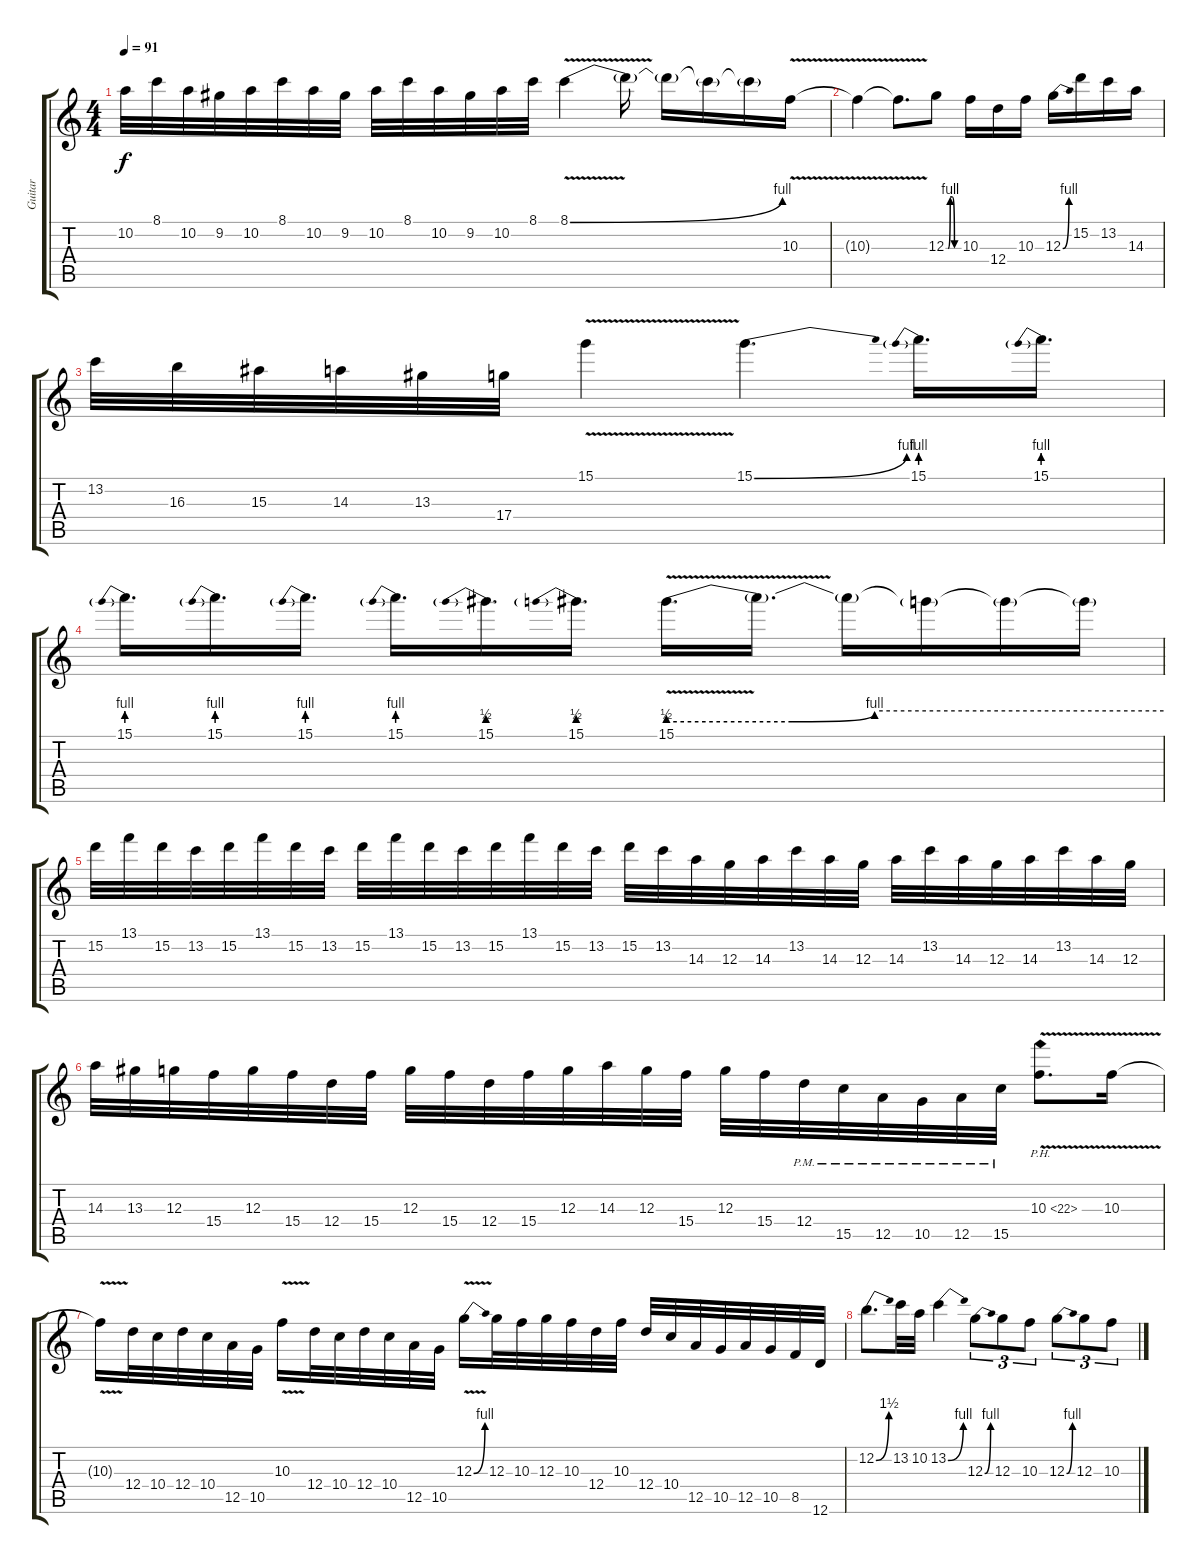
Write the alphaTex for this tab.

\track ("Guitar" "Guitar") {instrument overdrivenguitar}
\staff {score tabs}
\tuning (E4 B3 G3 D3 A2 D2) {hide}
\ts (4 4)
\tempo 91
\clef g2
\ks c
10.2.32{dy f balance 8} 8.1.32 10.2.32 9.2.32 10.2.32 8.1.32 10.2.32 9.2.32 10.2.32 8.1.32 10.2.32 9.2.32 10.2.32 8.1.32 8.1{be (bend 0 0 60 4) v}.4 8.1{t}.16 8.1{t}.16 8.1{t}.16 8.1{t}.16 10.3{v}.16 |
10.3{v t}.4 10.3{t}.8{d} 12.3{be (custom 0 0 10 0 20 4 30 4 40 0 60 0)}.8 10.3.16 12.4.16 10.3.16 12.3{be (bend 0 0 60 4)}.16 15.2.16 13.2.16 14.3.16 |
13.2.32 16.3.32 15.3.32 14.3.32 13.3.32 17.4.32 15.1{v}.4 15.1{be (bend 0 0 60 4)}.4{d} 15.1{be (prebend 0 4 60 4)}.16{d} 15.1{be (prebend 0 4 60 4)}.16{d} |
15.1{be (prebend 0 4 60 4)}.16{d} 15.1{be (prebend 0 4 60 4)}.16{d} 15.1{be (prebend 0 4 60 4)}.16{d} 15.1{be (prebend 0 4 60 4)}.16{d} 15.1{be (prebend 0 2 60 2)}.16{d} 15.1{be (prebend 0 2 60 2)}.16{d} 15.1{be (custom 0 2 15 2 25 4 60 4) v}.16{d} 15.1{t}.16{d} 15.1{t}.16 15.1{t}.16 15.1{t}.16 15.1{t}.16 |
15.2.32 13.1.32 15.2.32 13.2.32 15.2.32 13.1.32 15.2.32 13.2.32 15.2.32 13.1.32 15.2.32 13.2.32 15.2.32 13.1.32 15.2.32 13.2.32 15.2.32 13.2.32 14.3.32 12.3.32 14.3.32 13.2.32 14.3.32 12.3.32 14.3.32 13.2.32 14.3.32 12.3.32 14.3.32 13.2.32 14.3.32 12.3.32 |
14.3.32 13.3.32 12.3.32 15.4.32 12.3.32 15.4.32 12.4.32 15.4.32 12.3.32 15.4.32 12.4.32 15.4.32 12.3.32 14.3.32 12.3.32 15.4.32 12.3.32 15.4.32 12.4{pm}.32 15.5{pm}.32 12.5{pm}.32 10.5{pm}.32 12.5{pm}.32 15.5{pm}.32 10.3{ph 12 v}.8{d} 10.3{v}.16 |
10.3{t}.16 12.4.32 10.4.32 12.4.32 10.4.32 12.5.32 10.5.32 10.3{v}.16 12.4.32 10.4.32 12.4.32 10.4.32 12.5.32 10.5.32 12.3{be (bend 0 0 60 4) v}.16 12.3.32 10.3.32 12.3.32 10.3.32 12.4.32 10.3.32 12.4.32 10.4.32 12.5.32 10.5.32 12.5.32 10.5.32 8.5.32 12.6.32 |
12.2{be (bend 0 0 60 6)}.8{d} 13.2.32 10.2.32 13.2{be (bend 0 0 60 4)}.4 12.3{be (bend 0 0 60 4)}.8{tu (3 2)} 12.3.8{tu (3 2)} 10.3.8{tu (3 2)} 12.3{be (bend 0 0 60 4)}.8{tu (3 2)} 12.3.8{tu (3 2)} 10.3.8{tu (3 2)}
